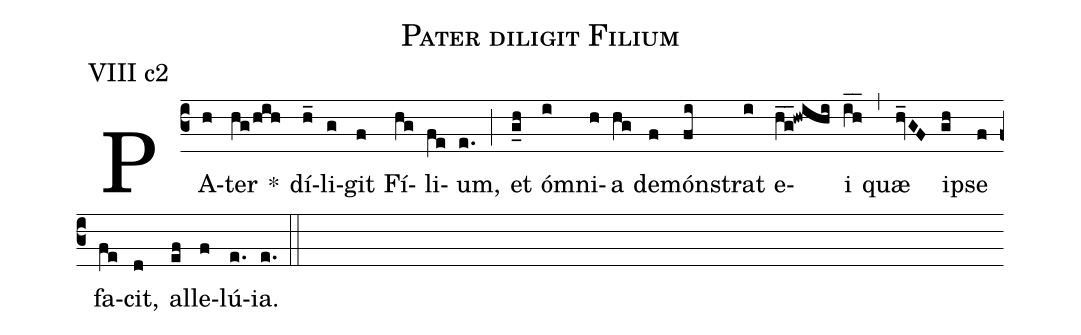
name: Pater diligit Filium;
annotation: VIII c2;
mode: 8;
%%
(c3)
PA(h)ter(hg/hih) *()
dí(h_)li(g)git(f) Fí(hg)li(fe)um,(e.) (;)
et(g_h) óm(i)ni(h)a(hg) de(f)món(fi)strat(i) e(hg__!hwihi)i(ih__) (,)
quæ(hv_GF) i(gh)pse(f) fa(fe)cit,(d) al(ef)le(f)lú(e.)ia.(e.) (::)
